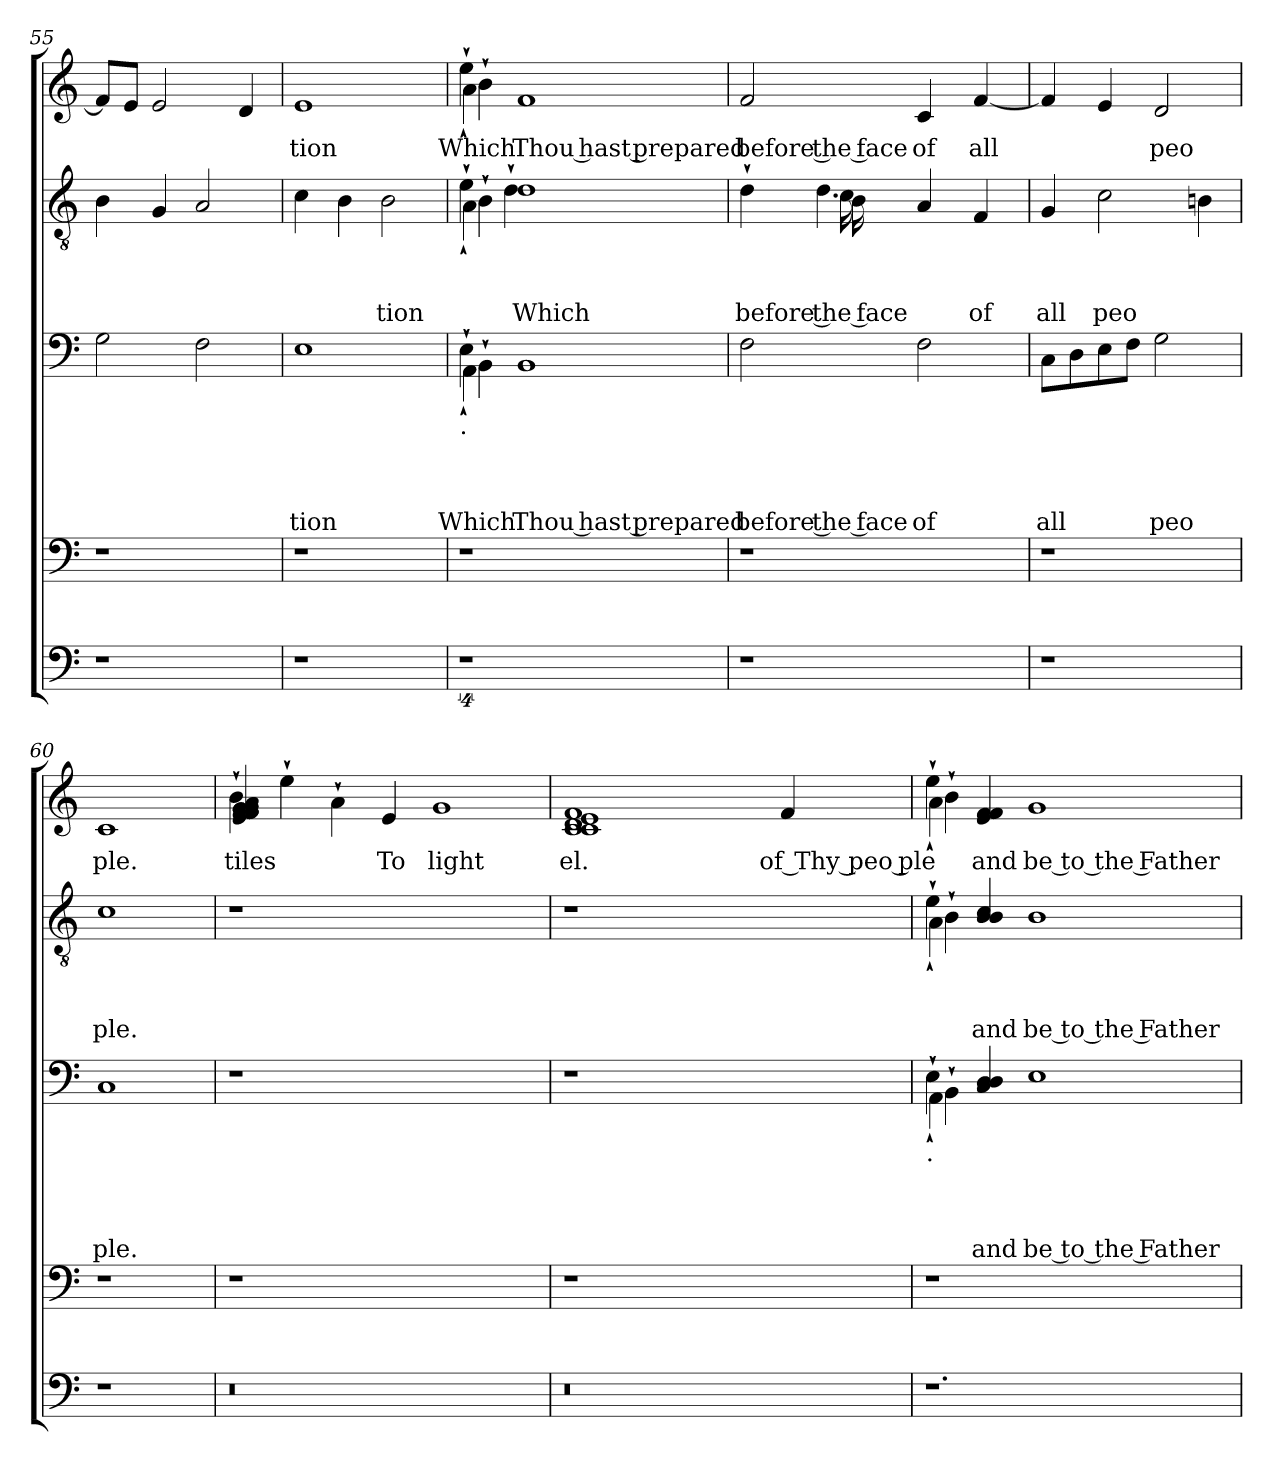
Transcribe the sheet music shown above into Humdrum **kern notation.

**kern	**kern	**kern	**text	**text	**text	**text	**kern	**text	**text	**text	**kern	**text
*part4	*part4	*part3	*part3	*part3	*part3	*part3	*part2	*part2	*part2	*part2	*part1	*part1
*staff5	*staff4	*staff3	*staff3	*staff3	*staff3	*staff3	*staff2	*staff2	*staff2	*staff2	*staff1	*staff1
*clefF4	*clefF4	*clefF4	*	*	*	*	*clefGv2	*	*	*	*clefG2	*
*k[]	*k[]	*k[]	*	*	*	*	*k[]	*	*	*	*k[]	*
*C:	*C:	*C:	*	*	*	*	*C:	*	*	*	*C:	*
=55	=55	=55	=55	=55	=55	=55	=55	=55	=55	=55	=55	=55
1r	1r	2G\	.	.	.	.	4B\	.	.	.	8f/L]	.
.	.	.	.	.	.	.	.	.	.	.	8e/J	.
.	.	.	.	.	.	.	4G/	.	.	.	2e/	.
.	.	2F\	.	.	.	.	2A/	.	.	.	.	.
.	.	.	.	.	.	.	.	.	.	.	4d/	.
=56	=56	=56	=56	=56	=56	=56	=56	=56	=56	=56	=56	=56
!	!	!	!	!	!	!LO:LY:b	!	!	!	!	!	!LO:LY:b
1r	1r	1E	.	.	.	tion	4c\	.	.	.	1e	tion
.	.	.	.	.	.	.	4B\	.	.	.	.	.
!	!	!	!	!	!	!	!	!	!	!LO:LY:b	!	!
.	.	.	.	.	.	.	2B\	.	.	tion	.	.
!!LO:LB:g=z
=57	=57	=57	=57	=57	=57	=57	=57	=57	=57	=57	=57	=57
*	*	*^	*	*	*	*	*^	*	*	*	*^	*
*	*	*	*^	*	*	*	*	*	*^	*	*	*	*	*^	*
!	!	!LO:TX:b:t=.	!	!	!	!	!	!	!	!	!	!	!	!	!	!	!	!
!	!	!LO:N:head=solid	!LO:N:head=solid	!LO:N:head=solid	!	!	!	!LO:LY:b	!LO:N:head=solid	!LO:N:head=solid	!LO:N:head=solid	!	!	!	!LO:N:head=solid	!LO:N:head=solid	!LO:N:head=solid	!LO:LY:b
4%5r	1r	4E`<\	4AA`<\	4BB`<\	.	.	.	Which	4e`<\	4A`<\	4B`>\	.	.	.	4ee`<\	4a`<\	4b`>\	Which
!	!	!	!	!	!	!	!	!LO:LY:b	!	!	!LO:N:head=solid	!	!	!LO:LY:b	!	!	!	!
!	!	!	!	!	!	!	!	!	!	!	!	!	!	!LO:LY:b	!	!	!	!LO:LY:b
.	.	1BB	1ryy	1ryy	.	.	.	Thou hast prepared	1d	1ryy	4d`>\	.	.	Which	1f	1ryy	1ryy	Thou hast prepared
.	.	.	.	.	.	.	.	.	.	.	2.ryy	.	.	.	.	.	.	.
.	4ryy	.	.	.	.	.	.	.	.	.	.	.	.	.	.	.	.	.
*	*	*v	*v	*v	*	*	*	*	*	*	*	*	*	*	*v	*v	*v	*
=58	=58	=58	=58	=58	=58	=58	=58	=58	=58	=58	=58	=58	=58	=58
!	!	!	!	!	!	!LO:LY:b:rj	!LO:N:head=solid	!	!	!	!	!LO:LY:b:rj	!	!LO:LY:b:rj
1r	1r	2F\	.	.	.	before the face	4d`<\	4ryy	4ryy	.	.	before the face	2f/	before the face
.	.	.	.	.	.	.	4.d\	16c\	16B\	.	.	.	.	.
.	.	.	.	.	.	.	.	2ryy	8.ryy	.	.	.	.	.
!	!	!	!	!	!	!LO:LY:b	!	!	!	!	!	!	!	!LO:LY:b
.	.	2F\	.	.	.	of	.	.	4A/	.	.	.	4c/	of
.	.	.	.	.	.	.	4.ryy	.	.	.	.	.	.	.
!	!	!	!	!	!	!	!	!	!	!	!	!LO:LY:b	!	!LO:LY:b
.	.	.	.	.	.	.	.	.	4F/	.	.	of	[<4f/	all
.	.	.	.	.	.	.	.	8.ryy	.	.	.	.	.	.
*	*	*	*	*	*	*	*	*v	*v	*	*	*	*	*
=59	=59	=59	=59	=59	=59	=59	=59	=59	=59	=59	=59	=59	=59
!	!	!	!	!	!	!LO:LY:b	!	!	!	!	!LO:LY:b	!	!
*	*	*	*	*	*	*	*v	*v	*	*	*	*	*
1r	1r	8C\L	.	.	.	all	4G/	.	.	all	4f/]	.
.	.	8D\	.	.	.	.	.	.	.	.	.	.
!	!	!	!	!	!	!	!	!	!	!LO:LY:b	!	!
.	.	8E\	.	.	.	.	2c\	.	.	peo	4e/	.
.	.	8F\J	.	.	.	.	.	.	.	.	.	.
!	!	!	!	!	!	!LO:LY:b	!	!	!	!	!	!LO:LY:b
.	.	2G\	.	.	.	peo	.	.	.	.	2d/	peo
.	.	.	.	.	.	.	4Bn\	.	.	.	.	.
=60	=60	=60	=60	=60	=60	=60	=60	=60	=60	=60	=60	=60
!	!	!	!	!	!	!LO:LY:b	!	!	!	!LO:LY:b	!	!LO:LY:b
1r	1r	1C	.	.	.	ple.	1c	.	.	ple.	1c	ple.
!!LO:LB:g=z
=61	=61	=61	=61	=61	=61	=61	=61	=61	=61	=61	=61	=61
!	!	!	!	!	!	!	!	!	!	!	!LO:N:head=solid	!LO:LY:b
*	*	*	*	*	*	*	*	*	*	*	*^	*
0r	1r	1r	.	.	.	.	1r	.	.	.	4b`<\	4e/ 4f/ 4f/ 4f/ 4g/ 4g/ 4g/ 4a/	tiles
!	!	!	!	!	!	!	!	!	!	!	!LO:N:head=solid	!	!
.	.	.	.	.	.	.	.	.	.	.	4ee`<\	2.ryy	.
!	!	!	!	!	!	!	!	!	!	!	!LO:N:head=solid	!	!
.	.	.	.	.	.	.	.	.	.	.	4a`<\	.	.
!	!	!	!	!	!	!	!	!	!	!	!	!	!LO:LY:b
.	.	.	.	.	.	.	.	.	.	.	4e/	.	To
!	!	!	!	!	!	!	!	!	!	!	!	!	!LO:LY:b
.	1ryy	1ryy	.	.	.	.	1ryy	.	.	.	1ryy	1g	light
=62	=62	=62	=62	=62	=62	=62	=62	=62	=62	=62	=62	=62	=62
!	!	!	!	!	!	!	!	!	!	!	!	!	!LO:LY:b:rj
*	*	*	*	*	*	*	*	*	*	*	*v	*v	*
0r	1r	1r	.	.	.	.	1r	.	.	.	1c 1c 1d 1e 1f	el.
.	1ryy	1ryy	.	.	.	.	1ryy	.	.	.	2.ryy	.
!	!	!	!	!	!	!	!	!	!	!	!	!LO:LY:b:rj
.	.	.	.	.	.	.	.	.	.	.	4f/	of Thy peo ple
!!LO:LB:g=z
=63	=63	=63	=63	=63	=63	=63	=63	=63	=63	=63	=63	=63
*	*	*^	*	*	*	*	*^	*	*	*	*^	*
*	*	*	*^	*	*	*	*	*	*^	*	*	*	*	*^	*
!	!	!LO:TX:b:t=.	!	!	!	!	!	!	!	!	!	!	!	!	!	!	!	!
!	!	!LO:N:head=solid	!LO:N:head=solid	!LO:N:head=solid	!	!	!	!	!LO:N:head=solid	!LO:N:head=solid	!LO:N:head=solid	!	!	!	!LO:N:head=solid	!LO:N:head=solid	!LO:N:head=solid	!
1.r	1r	4E`<\	4AA`<\	4BB`<\	.	.	.	.	4e`<\	4A`<\	4B`>\	.	.	.	4ee`<\	4a`<\	4b`>\	.
!	!	!	!	!	!	!	!	!LO:LY:b	!	!	!	!	!	!LO:LY:b	!	!	!	!LO:LY:b
.	.	4C/ 4D/ 4D/	1ryy	1ryy	.	.	.	and	4B/ 4B/ 4c/	1ryy	1ryy	.	.	and	4e/ 4f/ 4f/	1ryy	1ryy	and
!	!	!	!	!	!	!	!	!LO:LY:b:rj	!	!	!	!	!	!LO:LY:b:rj	!	!	!	!LO:LY:b:rj
.	.	1E	.	.	.	.	.	be to the Father	1B	.	.	.	.	be to the Father	1g	.	.	be to the Father
.	2ryy	.	.	.	.	.	.	.	.	.	.	.	.	.	.	.	.	.
.	.	.	4ryy	4ryy	.	.	.	.	.	4ryy	4ryy	.	.	.	.	4ryy	4ryy	.
*	*	*v	*v	*v	*	*	*	*	*	*	*	*	*	*	*v	*v	*v	*
*	*	*	*	*	*	*	*v	*v	*v	*	*	*	*	*
=	=	=	=	=	=	=	=	=	=	=	=	=
*-	*-	*-	*-	*-	*-	*-	*-	*-	*-	*-	*-	*-
